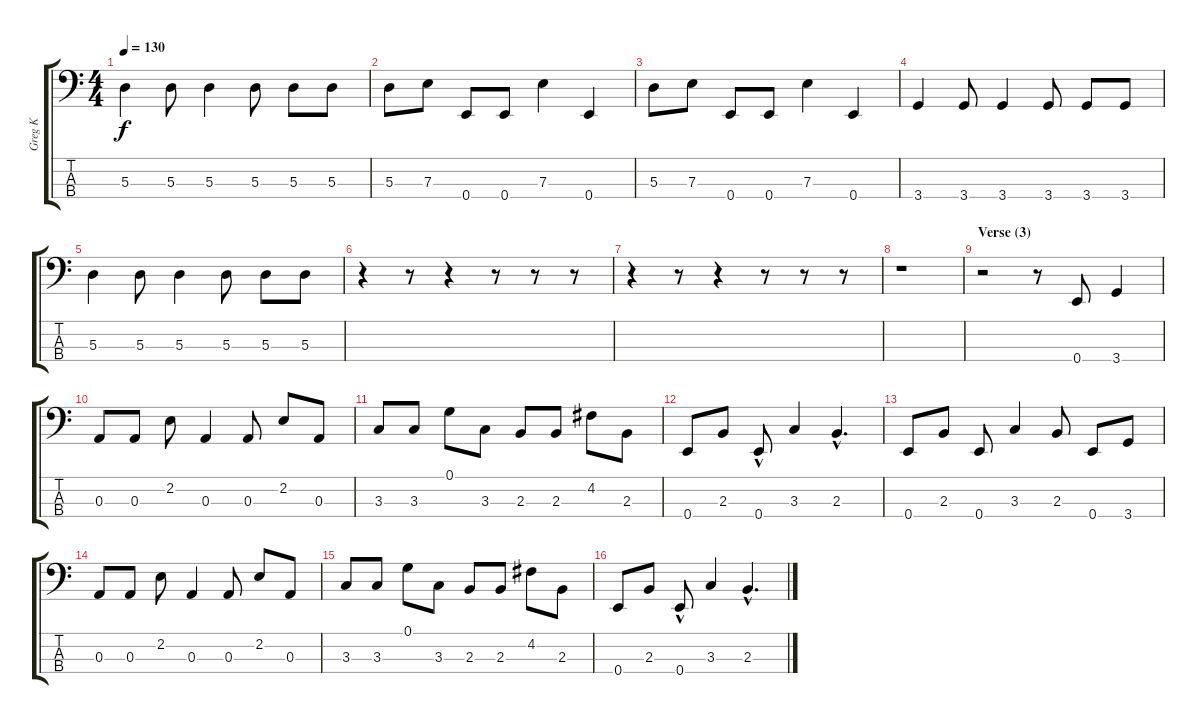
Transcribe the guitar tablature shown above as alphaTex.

\track ("Greg K" "Greg K") {instrument electricbassfinger}
\staff {score tabs}
\tuning (G2 D2 A1 E1) {hide}
\ts (4 4)
\tempo 130
\clef f4
\ks c
5.3.4{dy f} 5.3.8 5.3.4 5.3.8 5.3.8 5.3.8 |
5.3.8 7.3.8 0.4.8 0.4.8 7.3.4 0.4.4 |
5.3.8 7.3.8 0.4.8 0.4.8 7.3.4 0.4.4 |
3.4.4 3.4.8 3.4.4 3.4.8 3.4.8 3.4.8 |
5.3.4 5.3.8 5.3.4 5.3.8 5.3.8 5.3.8 |
r.4 r.8 r.4 r.8 r.8 r.8 |
r.4 r.8 r.4 r.8 r.8 r.8 |
r.1 |
\section ("" "Verse (3)")
r.2 r.8 0.4.8 3.4.4 |
0.3.8 0.3.8 2.2.8 0.3.4 0.3.8 2.2.8 0.3.8 |
3.3.8 3.3.8 0.1.8 3.3.8 2.3.8 2.3.8 4.2.8 2.3.8 |
0.4.8 2.3.8 0.4{hac}.8 3.3.4 2.3{hac}.4{d} |
0.4.8 2.3.8 0.4.8 3.3.4 2.3.8 0.4.8 3.4.8 |
0.3.8 0.3.8 2.2.8 0.3.4 0.3.8 2.2.8 0.3.8 |
3.3.8 3.3.8 0.1.8 3.3.8 2.3.8 2.3.8 4.2.8 2.3.8 |
0.4.8 2.3.8 0.4{hac}.8 3.3.4 2.3{hac}.4{d}
